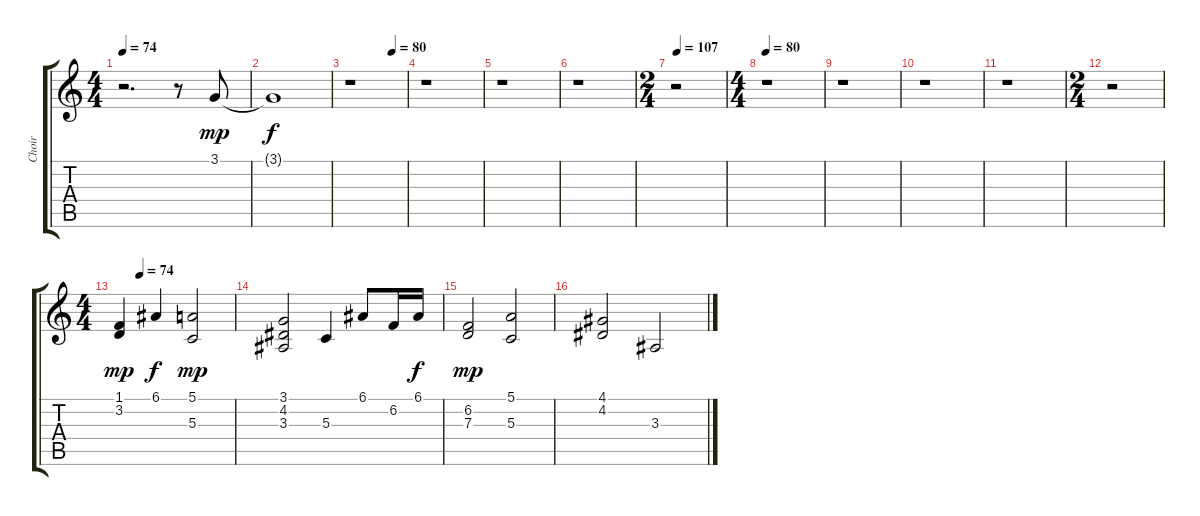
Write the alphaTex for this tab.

\track ("Choir" "Choir") {instrument choiraahs}
\staff {score tabs}
\tuning (E4 B3 G3 D3 A2 E2) {hide}
\ts (4 4)
\tempo 74
\clef g2
\ks c
r.2{d dy f} r.8 3.1.8{dy mp} |
3.1{t}.1{dy f} |
\tempo (80 0.75)
r.1 |
r.1 |
r.1 |
r.1 |
\ts (2 4)
\tempo (107 0.041666666666666664)
r.2 |
\ts (4 4)
\tempo 80
r.1 |
r.1 |
r.1 |
r.1 |
\ts (2 4)
r.2 |
\ts (4 4)
\tempo (74 0.1875)
(1.1 3.2).4{dy mp} 6.1.4{dy f} (5.1 5.3).2{dy mp} |
(3.1 4.2 3.3).2 5.3.4 6.1.8 6.2.16 6.1.16{dy f} |
(6.2 7.3).2{dy mp} (5.1 5.3).2 |
(4.1 4.2).2 3.3.2
